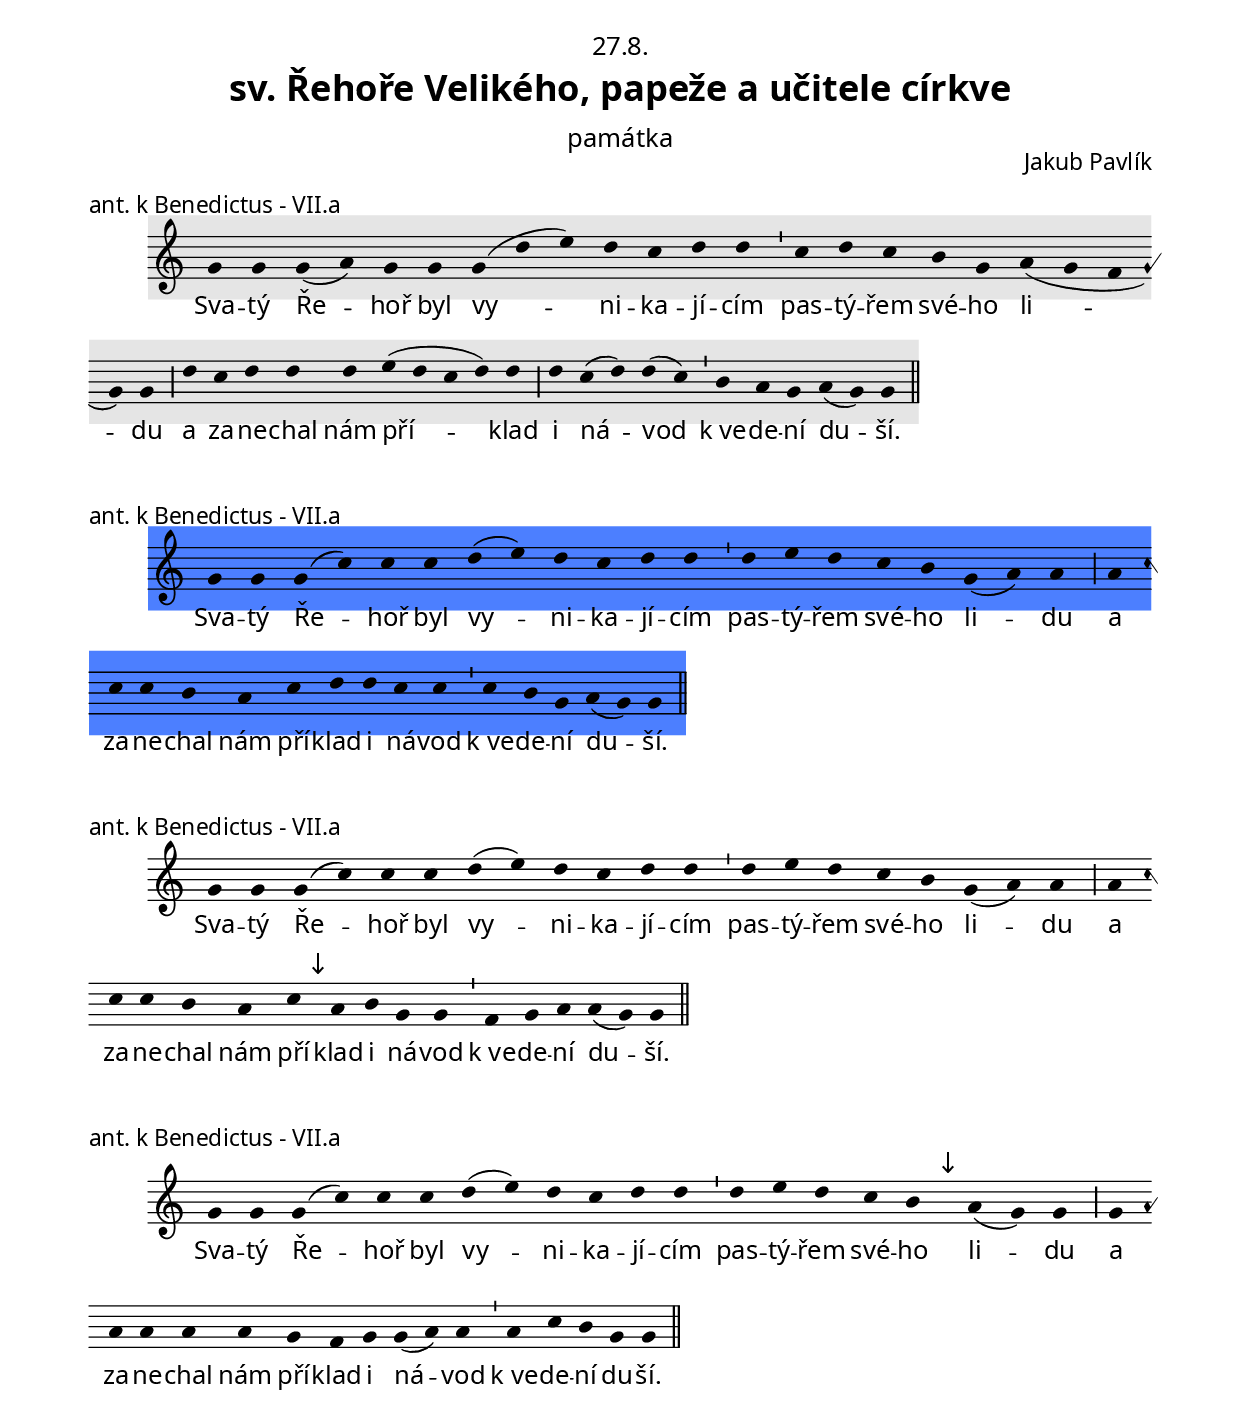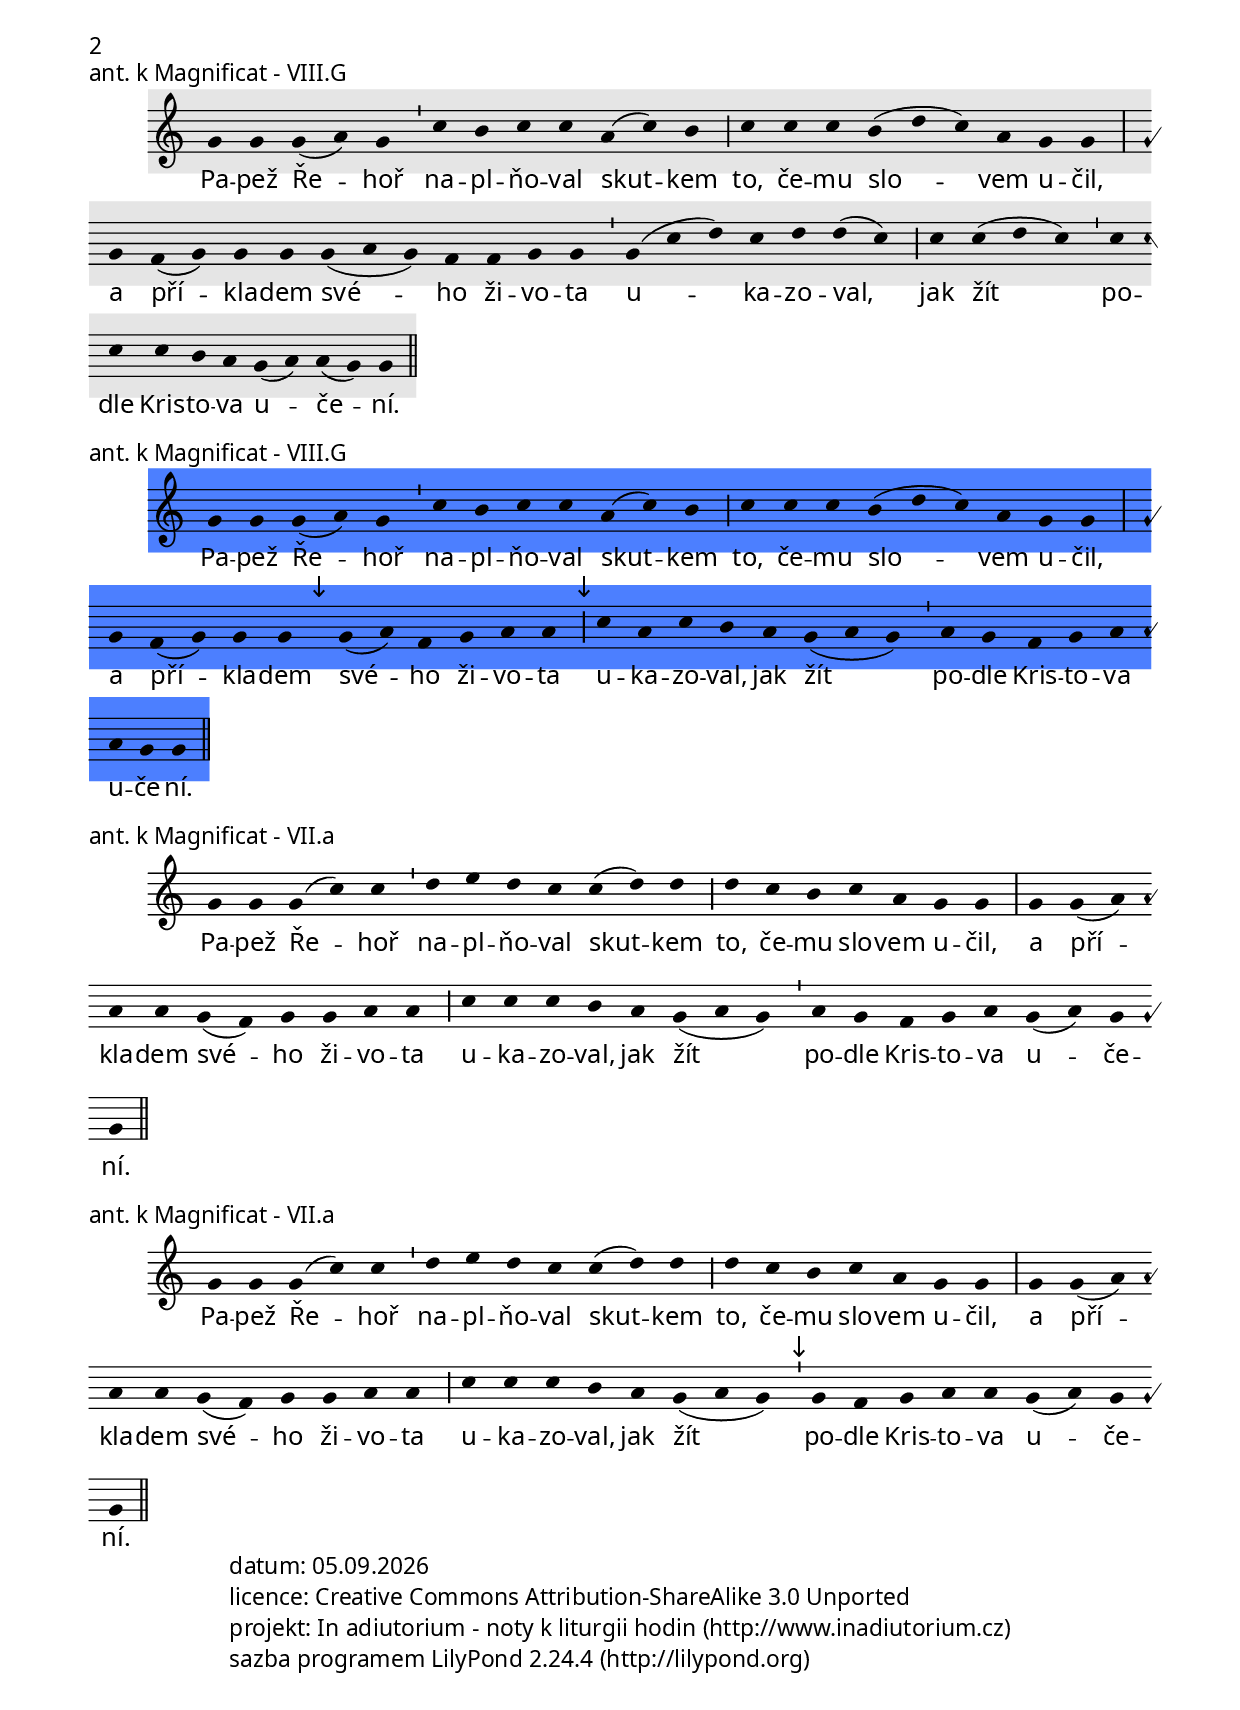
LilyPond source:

\version "2.17.0"

\include "../spolecne.ly"

\header {
  title = \markup\titleSvatek
            "sv. Řehoře Velikého, papeže a učitele církve"
            "památka"
            27.8.
  composer = "Jakub Pavlík"
}

\score {
  \relative c'' {
    \zvyraznovacSedy
    \choralniRezim
    g4 g g( a) g g g( d' e) d c d d \barMin
    c d c b g a( g f g) g \barMaior
    d' c d d d e( d c d) d \barMaior
    d c( d) d( c) \barMin b a g a( g) g \barFinalis
  }
  \addlyrics {
    Sva -- tý Ře -- hoř
    byl vy -- ni -- ka -- jí -- cím
    pas -- tý -- řem své -- ho li -- du
    a za -- ne -- chal nám pří -- klad
    i ná -- vod k_ve -- de -- ní du -- ší.
  }
  \header {
    quid = "ant. k Benedictus"
    modus = "VII"
    differentia = "a"
    psalmus = ""
    placet = "lépe"
    id = "rch-aben"
    piece = \markup {\sestavTitulekBezZalmu}
  }
}

\score {
  \relative c'' {
    \zvyraznovacModry
    \choralniRezim
    g4 g g( c) c c d( e) d c d d \barMin
    d e d c b g( a) a \barMaior
    a c c b a c d d c c \barMin
    c b g a( g) g \barFinalis
  }
  \addlyrics {
    Sva -- tý Ře -- hoř byl vy -- ni -- ka -- jí -- cím
    pas -- tý -- řem své -- ho li -- du
    a za -- ne -- chal nám pří -- klad i ná -- vod
    k_ve -- de -- ní du -- ší.
  }
  \header {
    quid = "ant. k Benedictus"
    modus = "VII"
    differentia = "a"
    psalmus = ""
    id = "rch-aben"
    piece = \markup {\sestavTitulekBezZalmu}
  }
}

\score {
  \relative c'' {
    \choralniRezim
    g4 g g( c) c c d( e) d c d d \barMin
    d e d c b g( a) a \barMaior
    a c c b a c \mark\sipka a b g g \barMin
    f g a a( g) g \barFinalis
  }
  \addlyrics {
    Sva -- tý Ře -- hoř byl vy -- ni -- ka -- jí -- cím
    pas -- tý -- řem své -- ho li -- du
    a za -- ne -- chal nám pří -- klad i ná -- vod
    k_ve -- de -- ní du -- ší.
  }
  \header {
    quid = "ant. k Benedictus"
    modus = "VII"
    differentia = "a"
    psalmus = ""
    id = "rch-aben"
    piece = \markup {\sestavTitulekBezZalmu}
  }
}

\score {
  \relative c'' {
    \choralniRezim
    g4 g g( c) c c d( e) d c d d \barMin
    d e d c b \mark\sipka a( g) g \barMaior
    g a a a a g f g g( a) a \barMin
    a c b g g \barFinalis
  }
  \addlyrics {
    Sva -- tý Ře -- hoř byl vy -- ni -- ka -- jí -- cím
    pas -- tý -- řem své -- ho li -- du
    a za -- ne -- chal nám pří -- klad i ná -- vod
    k_ve -- de -- ní du -- ší.
  }
  \header {
    quid = "ant. k Benedictus"
    modus = "VII"
    differentia = "a"
    psalmus = ""
    id = "rch-aben"
    piece = \markup {\sestavTitulekBezZalmu}
  }
}

\pageBreak

\score {
  \relative c'' {
    \zvyraznovacSedy
    \choralniRezim
    g4 g g( a) g \barMin
    c b c c a( c) b \barMaior
    c c c b( d c) a g g \barMax
    g f( g) g g g( a g) f f g g \barMin
    g( c d) c d d( c) \barMaior
    c c( d c) \barMin c c c b a g( a) a( g) g \barFinalis
  }
  \addlyrics {
    Pa -- pež Ře -- hoř
    na -- pl -- ňo -- val skut -- kem to,
    če -- mu slo -- vem u -- čil,
    a pří -- kla -- dem své -- ho ži -- vo -- ta
    u -- ka -- zo -- val,
    jak žít po -- dle Kris -- to -- va u -- če -- ní.
  }
  \header {
    quid = "ant. k Magnificat"
    modus = "VIII"
    differentia = "G"
    psalmus = ""
    id = "ne-amag"
    piece = \markup {\sestavTitulekBezZalmu}
  }
}

\score {
  \relative c'' {
    \zvyraznovacModry
    \choralniRezim
    g4 g g( a) g \barMin
    c b c c a( c) b \barMaior
    c c c b( d c) a g g \barMax
    g f( g) g g \mark\sipka g( a) f g a a \barMaior
    \mark\sipka c a c b a g( a g) \barMin
    a g f g a a g g \barFinalis
  }
  \addlyrics {
    Pa -- pež Ře -- hoř
    na -- pl -- ňo -- val skut -- kem to,
    če -- mu slo -- vem u -- čil,
    a pří -- kla -- dem své -- ho ži -- vo -- ta
    u -- ka -- zo -- val, jak žít
    po -- dle Kris -- to -- va u -- če -- ní.
  }
  \header {
    quid = "ant. k Magnificat"
    modus = "VIII"
    differentia = "G"
    psalmus = ""
    id = "ne-amag"
    piece = \markup {\sestavTitulekBezZalmu}
  }
}

\score {
  \relative c'' {
    \choralniRezim
    g4 g g( c) c \barMin
    d e d c c( d) d \barMaior
    d c b c a g g \barMax
    g g( a) a a g( f) g g a a \barMaior
    c c c b a g( a g) \barMin
    a g f g a g( a) g g \barFinalis
  }
  \addlyrics {
    Pa -- pež Ře -- hoř
    na -- pl -- ňo -- val skut -- kem to,
    če -- mu slo -- vem u -- čil,
    a pří -- kla -- dem své -- ho ži -- vo -- ta
    u -- ka -- zo -- val, jak žít
    po -- dle Kris -- to -- va u -- če -- ní.
  }
  \header {
    quid = "ant. k Magnificat"
    modus = "VII"
    differentia = "a"
    psalmus = ""
    id = "ne-amag"
    piece = \markup {\sestavTitulekBezZalmu}
  }
}

\score {
  \relative c'' {
    \choralniRezim
    g4 g g( c) c \barMin
    d e d c c( d) d \barMaior
    d c b c a g g \barMax
    g g( a) a a g( f) g g a a \barMaior
    c c c b a g( a g) \barMin
    \mark\sipka g f g a a g( a) g g \barFinalis
  }
  \addlyrics {
    Pa -- pež Ře -- hoř
    na -- pl -- ňo -- val skut -- kem to,
    če -- mu slo -- vem u -- čil,
    a pří -- kla -- dem své -- ho ži -- vo -- ta
    u -- ka -- zo -- val, jak žít
    po -- dle Kris -- to -- va u -- če -- ní.
  }
  \header {
    quid = "ant. k Magnificat"
    modus = "VII"
    differentia = "a"
    psalmus = ""
    id = "ne-amag"
    piece = \markup {\sestavTitulekBezZalmu}
  }
}